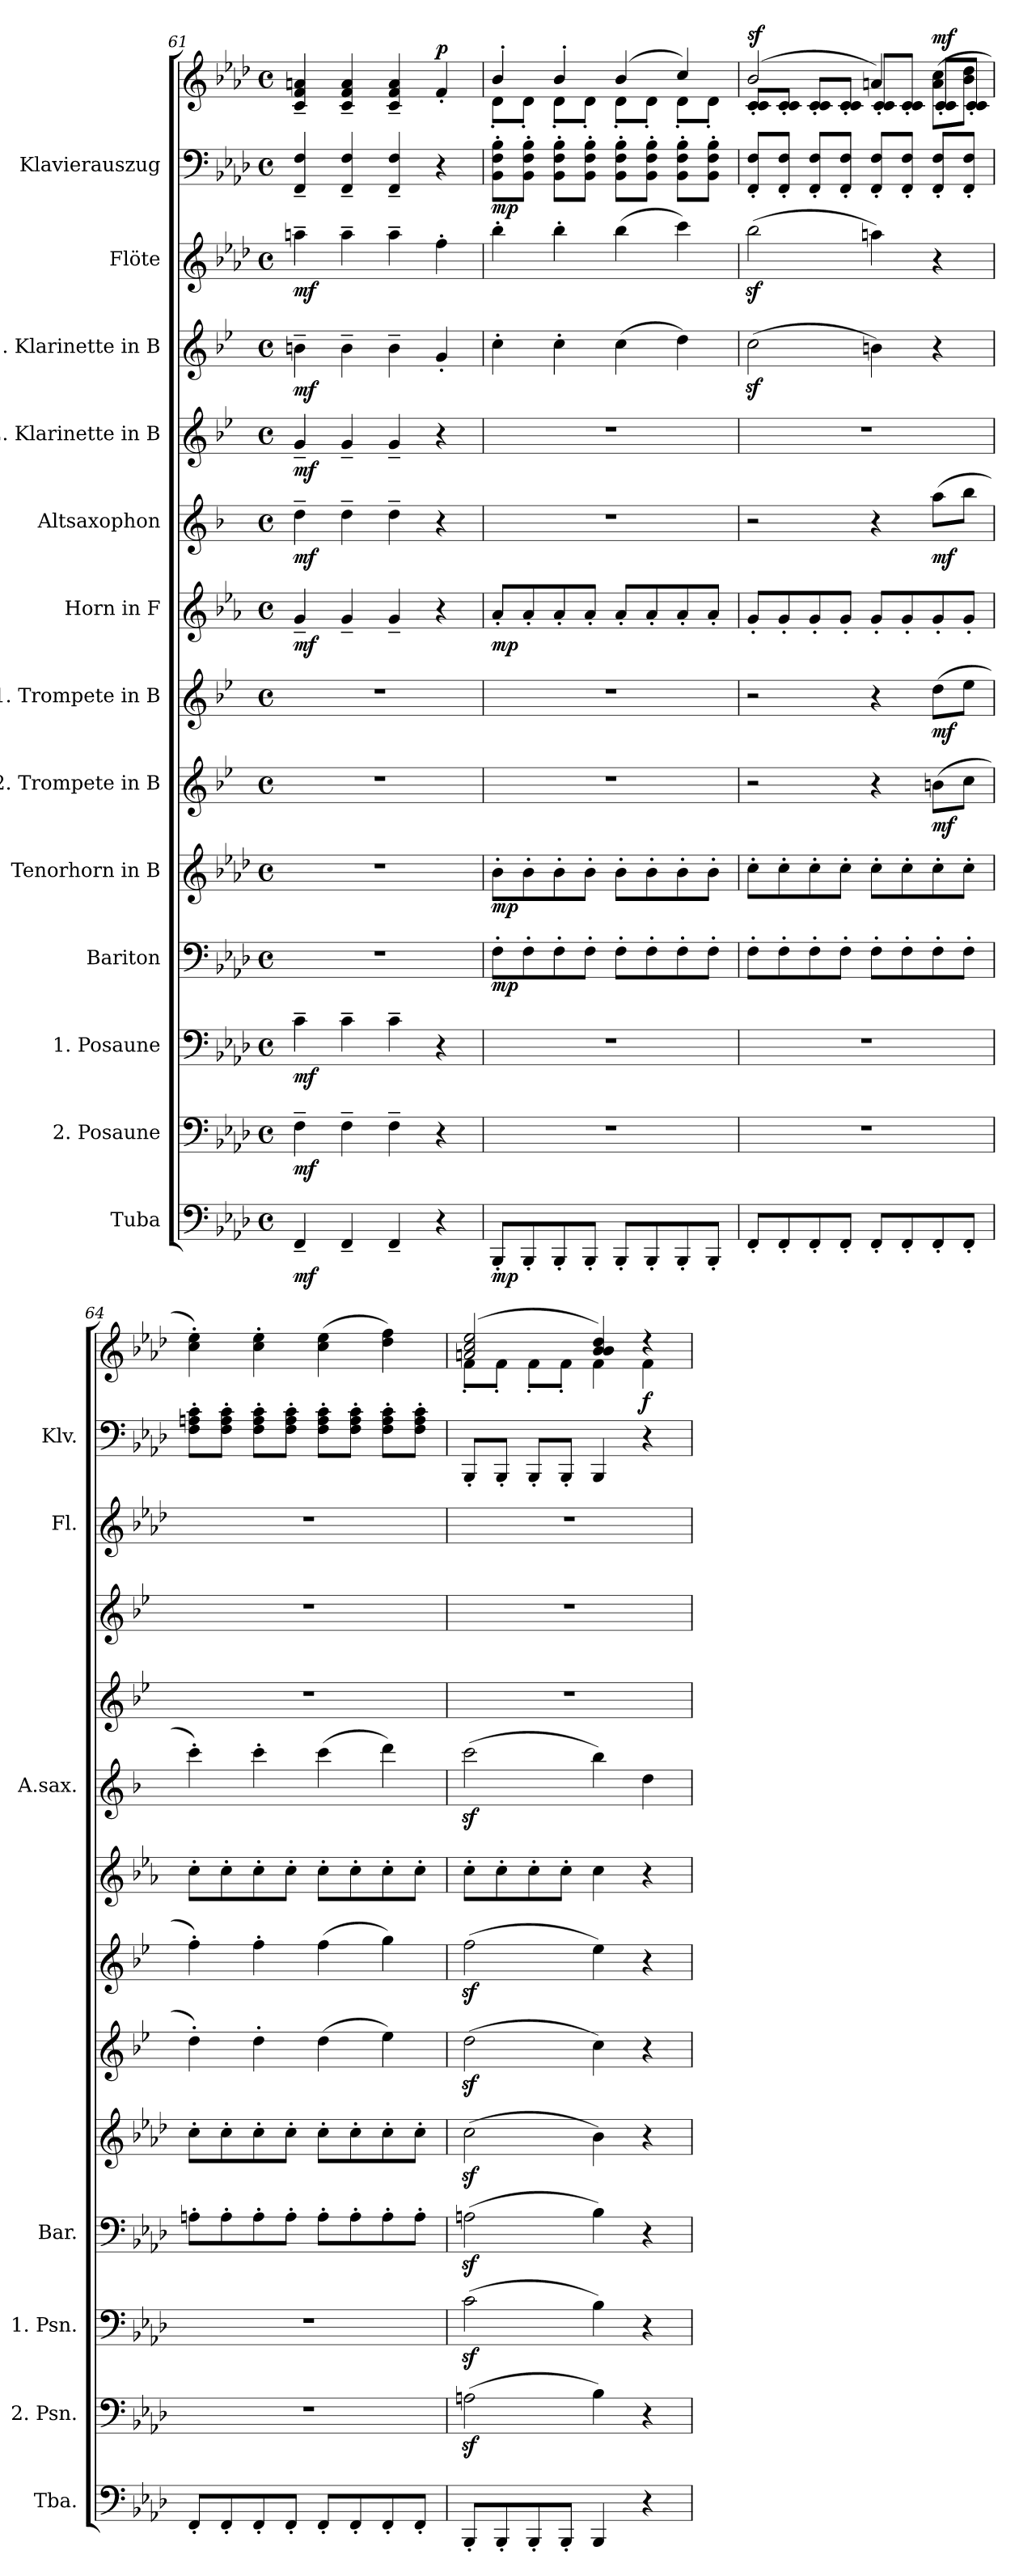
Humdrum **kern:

**kern	**dynam	**kern	**dynam	**kern	**dynam	**kern	**dynam	**kern	**dynam	**kern	**dynam	**kern	**dynam	**kern	**dynam	**kern	**dynam	**kern	**dynam	**kern	**dynam	**kern	**dynam	**kern	**kern	**dynam
*part13	*part13	*part12	*part12	*part11	*part11	*part10	*part10	*part9	*part9	*part8	*part8	*part7	*part7	*part6	*part6	*part5	*part5	*part4	*part4	*part3	*part3	*part2	*part2	*part1	*part1	*part1
*staff14	*staff14	*staff13	*staff13	*staff12	*staff12	*staff11	*staff11	*staff10	*staff10	*staff9	*staff9	*staff8	*staff8	*staff7	*staff7	*staff6	*staff6	*staff5	*staff5	*staff4	*staff4	*staff3	*staff3	*staff2	*staff1	*staff1/2
*I"Tuba	*	*I"2. Posaune	*	*I"1. Posaune	*	*I"Bariton	*	*I"Tenorhorn in B	*	*I"2. Trompete in B	*	*I"1. Trompete in B	*	*I"Horn in F	*	*I"Altsaxophon	*	*I"2. Klarinette in B	*	*I"1. Klarinette in B	*	*I"Flöte	*	*I"Klavierauszug	*	*
*I'Tba.	*	*I'2. Psn.	*	*I'1. Psn.	*	*I'Bar.	*	*	*	*	*	*	*	*	*	*I'A.sax.	*	*	*	*	*	*I'Fl.	*	*I'Klv.	*	*
*clefF4	*	*clefF4	*	*clefF4	*	*clefF4	*	*clefG2	*	*clefG2	*	*clefG2	*	*clefG2	*	*clefG2	*	*clefG2	*	*clefG2	*	*clefG2	*	*clefF4	*clefG2	*
*	*	*	*	*	*	*	*	*ITrd8c14	*	*ITrd1c2	*	*ITrd1c2	*	*ITrd4c7	*	*ITrd5c9	*	*ITrd1c2	*	*ITrd1c2	*	*	*	*	*	*
*k[b-e-a-d-]	*	*k[b-e-a-d-]	*	*k[b-e-a-d-]	*	*k[b-e-a-d-]	*	*k[b-e-a-d-]	*	*k[b-e-a-d-]	*	*k[b-e-a-d-]	*	*k[b-e-a-d-]	*	*k[b-e-a-d-]	*	*k[b-e-a-d-]	*	*k[b-e-a-d-]	*	*k[b-e-a-d-]	*	*k[b-e-a-d-]	*k[b-e-a-d-]	*
*M4/4	*	*M4/4	*	*M4/4	*	*M4/4	*	*M4/4	*	*M4/4	*	*M4/4	*	*M4/4	*	*M4/4	*	*M4/4	*	*M4/4	*	*M4/4	*	*M4/4	*M4/4	*
*met(c)	*	*met(c)	*	*met(c)	*	*met(c)	*	*met(c)	*	*met(c)	*	*met(c)	*	*met(c)	*	*met(c)	*	*met(c)	*	*met(c)	*	*met(c)	*	*met(c)	*met(c)	*
=61	=61	=61	=61	=61	=61	=61	=61	=61	=61	=61	=61	=61	=61	=61	=61	=61	=61	=61	=61	=61	=61	=61	=61	=61	=61	=61
!	!LO:DY:b	!	!LO:DY:b	!	!LO:DY:b	!	!	!	!	!	!	!	!	!	!LO:DY:b	!	!LO:DY:b	!	!LO:DY:b	!	!LO:DY:b	!	!LO:DY:b	!	!	!LO:DY:b=2
!	!	!	!	!	!	!	!	!	!	!	!	!	!	!	!	!	!	!	!	!	!	!	!	!	!	!LO:DY:n=1:a
4FF~/	mf	4F~\	mf	4c~\	mf	1r	.	1r	.	1r	.	1r	.	4c~/	mf	4f~\	mf	4f~/	mf	4an~\	mf	4aan~\	mf	4FF/~ 4F/~	4c/~ 4f/~ 4an/~	mf mf
4FF~/	.	4F~\	.	4c~\	.	.	.	.	.	.	.	.	.	4c~/	.	4f~\	.	4f~/	.	4a~\	.	4aa~\	.	4FF/~ 4F/~	4c/~ 4f/~ 4a/~	.
4FF~/	.	4F~\	.	4c~\	.	.	.	.	.	.	.	.	.	4c~/	.	4f~\	.	4f~/	.	4a~\	.	4aa~\	.	4FF/~ 4F/~	4c/~ 4f/~ 4a/~	.
!	!	!	!	!	!	!	!	!	!	!	!	!	!	!	!	!	!	!	!	!	!	!	!	!	!	!LO:DY:n=2:a
4r	.	4r	.	4r	.	.	.	.	.	.	.	.	.	4r	.	4r	.	4r	.	4f'/	.	4ff'\	.	4r	4f'/	p
!!LO:PB:g=z
=62	=62	=62	=62	=62	=62	=62	=62	=62	=62	=62	=62	=62	=62	=62	=62	=62	=62	=62	=62	=62	=62	=62	=62	=62	=62	=62
*	*	*	*	*	*	*	*	*	*	*	*	*	*	*	*	*	*	*	*	*	*	*	*	*	*^	*
!	!LO:DY:b	!	!	!	!	!	!LO:DY:b	!	!LO:DY:b	!	!	!	!	!	!LO:DY:b	!	!	!	!	!	!	!	!	!	!	!	!LO:DY:b=2
8BBB-'/L	mp	1r	.	1r	.	8F'\L	mp	8B-'\L	mp	1r	.	1r	.	8d-'/L	mp	1r	.	1r	.	4b-'\	.	4bb-'\	.	8BB-'\ 8F'\ 8B-'\L	4b-'/	8d-'\L	mp
8BBB-'/	.	.	.	.	.	8F'\	.	8B-'\	.	.	.	.	.	8d-'/	.	.	.	.	.	.	.	.	.	8BB-'\ 8F'\ 8B-'\J	.	8d-'\J	.
8BBB-'/	.	.	.	.	.	8F'\	.	8B-'\	.	.	.	.	.	8d-'/	.	.	.	.	.	4b-'\	.	4bb-'\	.	8BB-'\ 8F'\ 8B-'\L	4b-'/	8d-'\L	.
8BBB-'/J	.	.	.	.	.	8F'\J	.	8B-'\J	.	.	.	.	.	8d-'/J	.	.	.	.	.	.	.	.	.	8BB-'\ 8F'\ 8B-'\J	.	8d-'\J	.
8BBB-'/L	.	.	.	.	.	8F'\L	.	8B-'\L	.	.	.	.	.	8d-'/L	.	.	.	.	.	(>4b-\	.	(>4bb-\	.	8BB-'\ 8F'\ 8B-'\L	(>4b-/	8d-'\L	.
8BBB-'/	.	.	.	.	.	8F'\	.	8B-'\	.	.	.	.	.	8d-'/	.	.	.	.	.	.	.	.	.	8BB-'\ 8F'\ 8B-'\J	.	8d-'\J	.
8BBB-'/	.	.	.	.	.	8F'\	.	8B-'\	.	.	.	.	.	8d-'/	.	.	.	.	.	4cc\)	.	4ccc\)	.	8BB-'\ 8F'\ 8B-'\L	4cc/)	8d-'\L	.
8BBB-'/J	.	.	.	.	.	8F'\J	.	8B-'\J	.	.	.	.	.	8d-'/J	.	.	.	.	.	.	.	.	.	8BB-'\ 8F'\ 8B-'\J	.	8d-'\J	.
=63	=63	=63	=63	=63	=63	=63	=63	=63	=63	=63	=63	=63	=63	=63	=63	=63	=63	=63	=63	=63	=63	=63	=63	=63	=63	=63	=63
!	!	!	!	!	!	!	!	!	!	!	!	!	!	!	!	!	!	!	!	!	!	!	!	!	!	!	!LO:DY:a
8FF'/L	.	1r	.	1r	.	8F'\L	.	8c'\L	.	2r	.	2r	.	8c'/L	.	2r	.	1r	.	(>2b-z<\	.	(>2bb-z<\	.	8FF'/ 8F'/L	(>2b-/	8c'/ 8c'/L	sf
8FF'/	.	.	.	.	.	8F'\	.	8c'\	.	.	.	.	.	8c'/	.	.	.	.	.	.	.	.	.	8FF'/ 8F'/J	.	8c'/ 8c'/J	.
8FF'/	.	.	.	.	.	8F'\	.	8c'\	.	.	.	.	.	8c'/	.	.	.	.	.	.	.	.	.	8FF'/ 8F'/L	.	8c'/ 8c'/L	.
8FF'/J	.	.	.	.	.	8F'\J	.	8c'\J	.	.	.	.	.	8c'/J	.	.	.	.	.	.	.	.	.	8FF'/ 8F'/J	.	8c'/ 8c'/J	.
8FF'/L	.	.	.	.	.	8F'\L	.	8c'\L	.	4r	.	4r	.	8c'/L	.	4r	.	.	.	4an\)	.	4aan\)	.	8FF'/ 8F'/L	4an/)	8c'/ 8c'/L	.
8FF'/	.	.	.	.	.	8F'\	.	8c'\	.	.	.	.	.	8c'/	.	.	.	.	.	.	.	.	.	8FF'/ 8F'/J	.	8c'/ 8c'/J	.
!	!	!	!	!	!	!	!	!	!	!	!LO:DY:b	!	!LO:DY:b	!	!	!	!LO:DY:b	!	!	!	!	!	!	!	!	!	!LO:DY:a
8FF'/	.	.	.	.	.	8F'\	.	8c'\	.	(>8an\L	mf	(>8cc\L	mf	8c'/	.	(>8cc\L	mf	.	.	4r	.	4r	.	8FF'/ 8F'/L	(>8a\ 8cc\L	8c'/ 8c'/L	mf
8FF'/J	.	.	.	.	.	8F'\J	.	8c'\J	.	8b-\J	.	8dd-\J	.	8c'/J	.	8dd-\J	.	.	.	.	.	.	.	8FF'/ 8F'/J	8b-\ 8dd-\J	8c'/ 8c'/J	.
*	*	*	*	*	*	*	*	*	*	*	*	*	*	*	*	*	*	*	*	*	*	*	*	*	*v	*v	*
=64	=64	=64	=64	=64	=64	=64	=64	=64	=64	=64	=64	=64	=64	=64	=64	=64	=64	=64	=64	=64	=64	=64	=64	=64	=64	=64
8FF'/L	.	1r	.	1r	.	8An'\L	.	8c'\L	.	4cc'\)	.	4ee-'\)	.	8f'\L	.	4ee-'\)	.	1r	.	1r	.	1r	.	8F'\ 8An'\ 8c'\L	4cc\' 4ee-\')	.
8FF'/	.	.	.	.	.	8A'\	.	8c'\	.	.	.	.	.	8f'\	.	.	.	.	.	.	.	.	.	8F'\ 8A'\ 8c'\J	.	.
8FF'/	.	.	.	.	.	8A'\	.	8c'\	.	4cc'\	.	4ee-'\	.	8f'\	.	4ee-'\	.	.	.	.	.	.	.	8F'\ 8A'\ 8c'\L	4cc\' 4ee-\'	.
8FF'/J	.	.	.	.	.	8A'\J	.	8c'\J	.	.	.	.	.	8f'\J	.	.	.	.	.	.	.	.	.	8F'\ 8A'\ 8c'\J	.	.
8FF'/L	.	.	.	.	.	8A'\L	.	8c'\L	.	(>4cc\	.	(>4ee-\	.	8f'\L	.	(>4ee-\	.	.	.	.	.	.	.	8F'\ 8A'\ 8c'\L	(>4cc\ 4ee-\	.
8FF'/	.	.	.	.	.	8A'\	.	8c'\	.	.	.	.	.	8f'\	.	.	.	.	.	.	.	.	.	8F'\ 8A'\ 8c'\J	.	.
8FF'/	.	.	.	.	.	8A'\	.	8c'\	.	4dd-\)	.	4ff\)	.	8f'\	.	4ff\)	.	.	.	.	.	.	.	8F'\ 8A'\ 8c'\L	4dd-\ 4ff\)	.
8FF'/J	.	.	.	.	.	8A'\J	.	8c'\J	.	.	.	.	.	8f'\J	.	.	.	.	.	.	.	.	.	8F'\ 8A'\ 8c'\J	.	.
=65	=65	=65	=65	=65	=65	=65	=65	=65	=65	=65	=65	=65	=65	=65	=65	=65	=65	=65	=65	=65	=65	=65	=65	=65	=65	=65
*	*	*	*	*	*	*	*	*	*	*	*	*	*	*	*	*	*	*	*	*	*	*	*	*	*^	*
8BBB-'/L	.	(>2Anz<\	.	(>2cz<\	.	(>2Anz<\	.	(>2cz<\	.	(>2ccz<\	.	(>2ee-z<\	.	8f'\L	.	(>2ee-z<\	.	1r	.	1r	.	1r	.	8BBB-'/L	(>2an/ 2cc/ 2ee-/	8f'\L	.
8BBB-'/	.	.	.	.	.	.	.	.	.	.	.	.	.	8f'\	.	.	.	.	.	.	.	.	.	8BBB-'/J	.	8f'\J	.
8BBB-'/	.	.	.	.	.	.	.	.	.	.	.	.	.	8f'\	.	.	.	.	.	.	.	.	.	8BBB-'/L	.	8f'\L	.
8BBB-'/J	.	.	.	.	.	.	.	.	.	.	.	.	.	8f'\J	.	.	.	.	.	.	.	.	.	8BBB-'/J	.	8f'\J	.
4BBB-/	.	4B-\)	.	4B-\)	.	4B-\)	.	4B-\)	.	4b-\)	.	4dd-\)	.	4f\	.	4dd-\)	.	.	.	.	.	.	.	4BBB-/	4b-/ 4b-/ 4dd-/)	4f\	.
!	!	!	!	!	!	!	!	!	!	!	!	!	!	!	!	!	!	!	!	!	!	!	!	!	!	!	!LO:DY:b
4r	.	4r	.	4r	.	4r	.	4r	.	4r	.	4r	.	4r	.	4f\	.	.	.	.	.	.	.	4r	4r	4f\	f
*	*	*	*	*	*	*	*	*	*	*	*	*	*	*	*	*	*	*	*	*	*	*	*	*	*v	*v	*
=	=	=	=	=	=	=	=	=	=	=	=	=	=	=	=	=	=	=	=	=	=	=	=	=	=	=
*-	*-	*-	*-	*-	*-	*-	*-	*-	*-	*-	*-	*-	*-	*-	*-	*-	*-	*-	*-	*-	*-	*-	*-	*-	*-	*-
